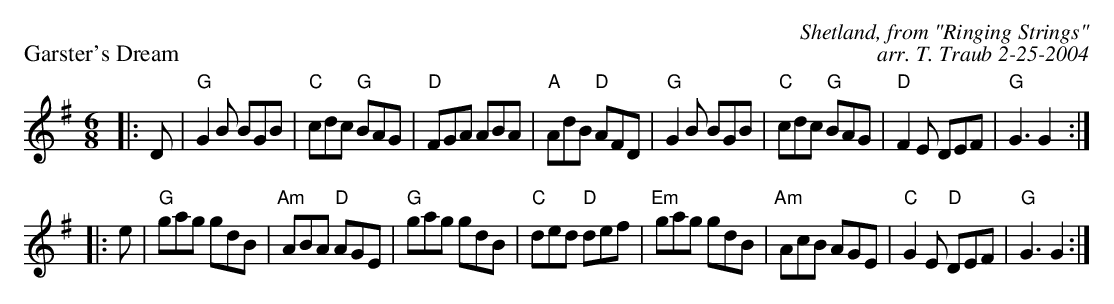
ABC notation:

X:1
P: Garster's Dream
C: Shetland, from "Ringing Strings"
C: arr. T. Traub 2-25-2004
M: 6/8
K: G
L: 1/8
|: D|"G"G2 B BGB|"C"cdc "G"BAG|"D"FGA ABA|"A"AdB "D"AFD|"G"G2 B BGB|"C"cdc "G"BAG|"D"F2 E DEF|"G"G3 G2 :|
|: e|"G"gag gdB|"Am"ABA "D"AGE|"G"gag gdB|"C"ded "D"def|"Em"gag gdB|"Am"AcB AGE|"C"G2 E "D"DEF|"G"G3 G2 :|
